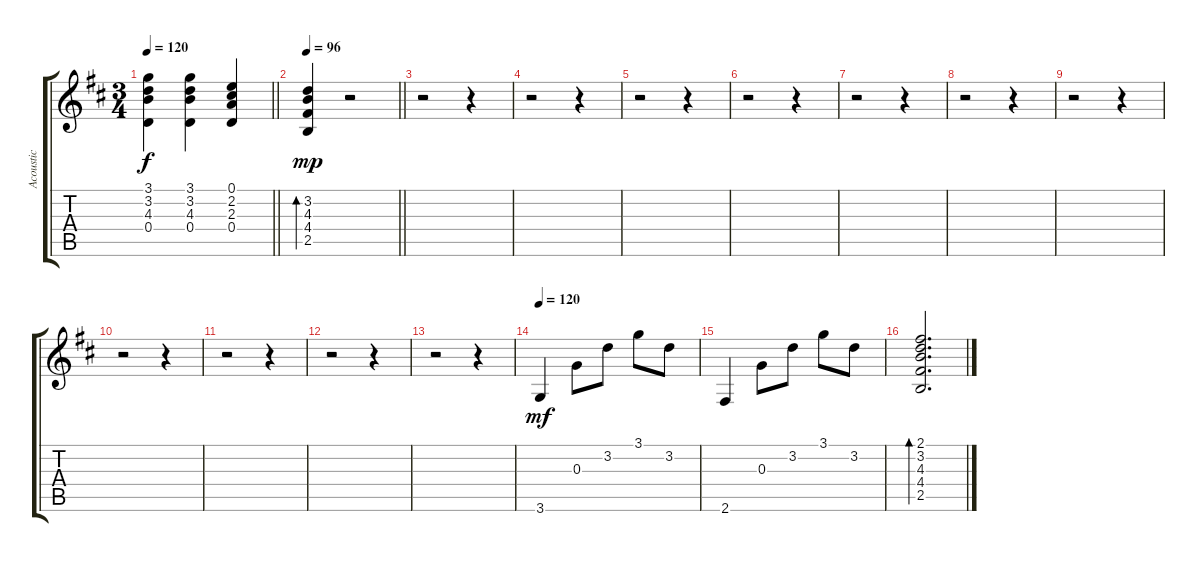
\track ("Acoustic" "Acoustic") {instrument acousticguitarsteel}
\staff {score tabs}
\tuning (E4 B3 G3 D3 A2 E2) {hide}
\ts (3 4)
\tempo 120
\clef g2
\barLineRight lightlight
\ks d
(3.1 3.2 4.3 0.4).4{dy f} (3.1 3.2 4.3 0.4).4 (0.1 2.2 2.3 0.4).4 |
\tempo 96
\barLineRight lightlight
(3.2 4.3 4.4 2.5).4{bd 30 dy mp} r.2 |
r.2 r.4 |
r.2 r.4 |
r.2 r.4 |
r.2 r.4 |
r.2 r.4 |
r.2 r.4 |
r.2 r.4 |
r.2 r.4 |
r.2 r.4 |
r.2 r.4 |
r.2 r.4 |
\tempo 120
3.6.4{dy mf} 0.3.8 3.2.8 3.1.8 3.2.8 |
2.6.4 0.3.8 3.2.8 3.1.8 3.2.8 |
(2.1 3.2 4.3 4.4 2.5).2{d bd 30}
